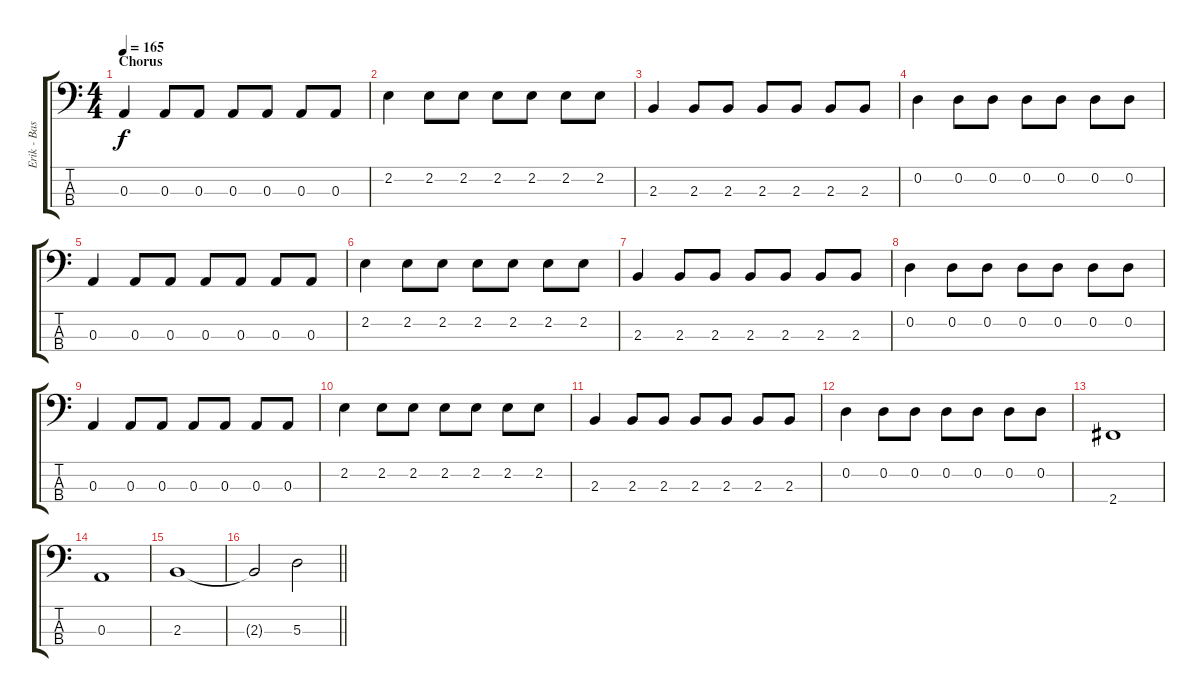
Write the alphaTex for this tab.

\track ("Erik - Bass" "Erik - Bas") {instrument electricbassfinger}
\staff {score tabs}
\tuning (G2 D2 A1 E1) {hide}
\ts (4 4)
\section ("" "Chorus")
\tempo 165
\clef f4
\ks c
0.3.4{dy f} 0.3.8 0.3.8 0.3.8 0.3.8 0.3.8 0.3.8 |
2.2.4 2.2.8 2.2.8 2.2.8 2.2.8 2.2.8 2.2.8 |
2.3.4 2.3.8 2.3.8 2.3.8 2.3.8 2.3.8 2.3.8 |
0.2.4 0.2.8 0.2.8 0.2.8 0.2.8 0.2.8 0.2.8 |
0.3.4 0.3.8 0.3.8 0.3.8 0.3.8 0.3.8 0.3.8 |
2.2.4 2.2.8 2.2.8 2.2.8 2.2.8 2.2.8 2.2.8 |
2.3.4 2.3.8 2.3.8 2.3.8 2.3.8 2.3.8 2.3.8 |
0.2.4 0.2.8 0.2.8 0.2.8 0.2.8 0.2.8 0.2.8 |
0.3.4 0.3.8 0.3.8 0.3.8 0.3.8 0.3.8 0.3.8 |
2.2.4 2.2.8 2.2.8 2.2.8 2.2.8 2.2.8 2.2.8 |
2.3.4 2.3.8 2.3.8 2.3.8 2.3.8 2.3.8 2.3.8 |
0.2.4 0.2.8 0.2.8 0.2.8 0.2.8 0.2.8 0.2.8 |
2.4.1 |
0.3.1 |
2.3.1 |
\barLineRight lightlight
2.3{t}.2 5.3.2
